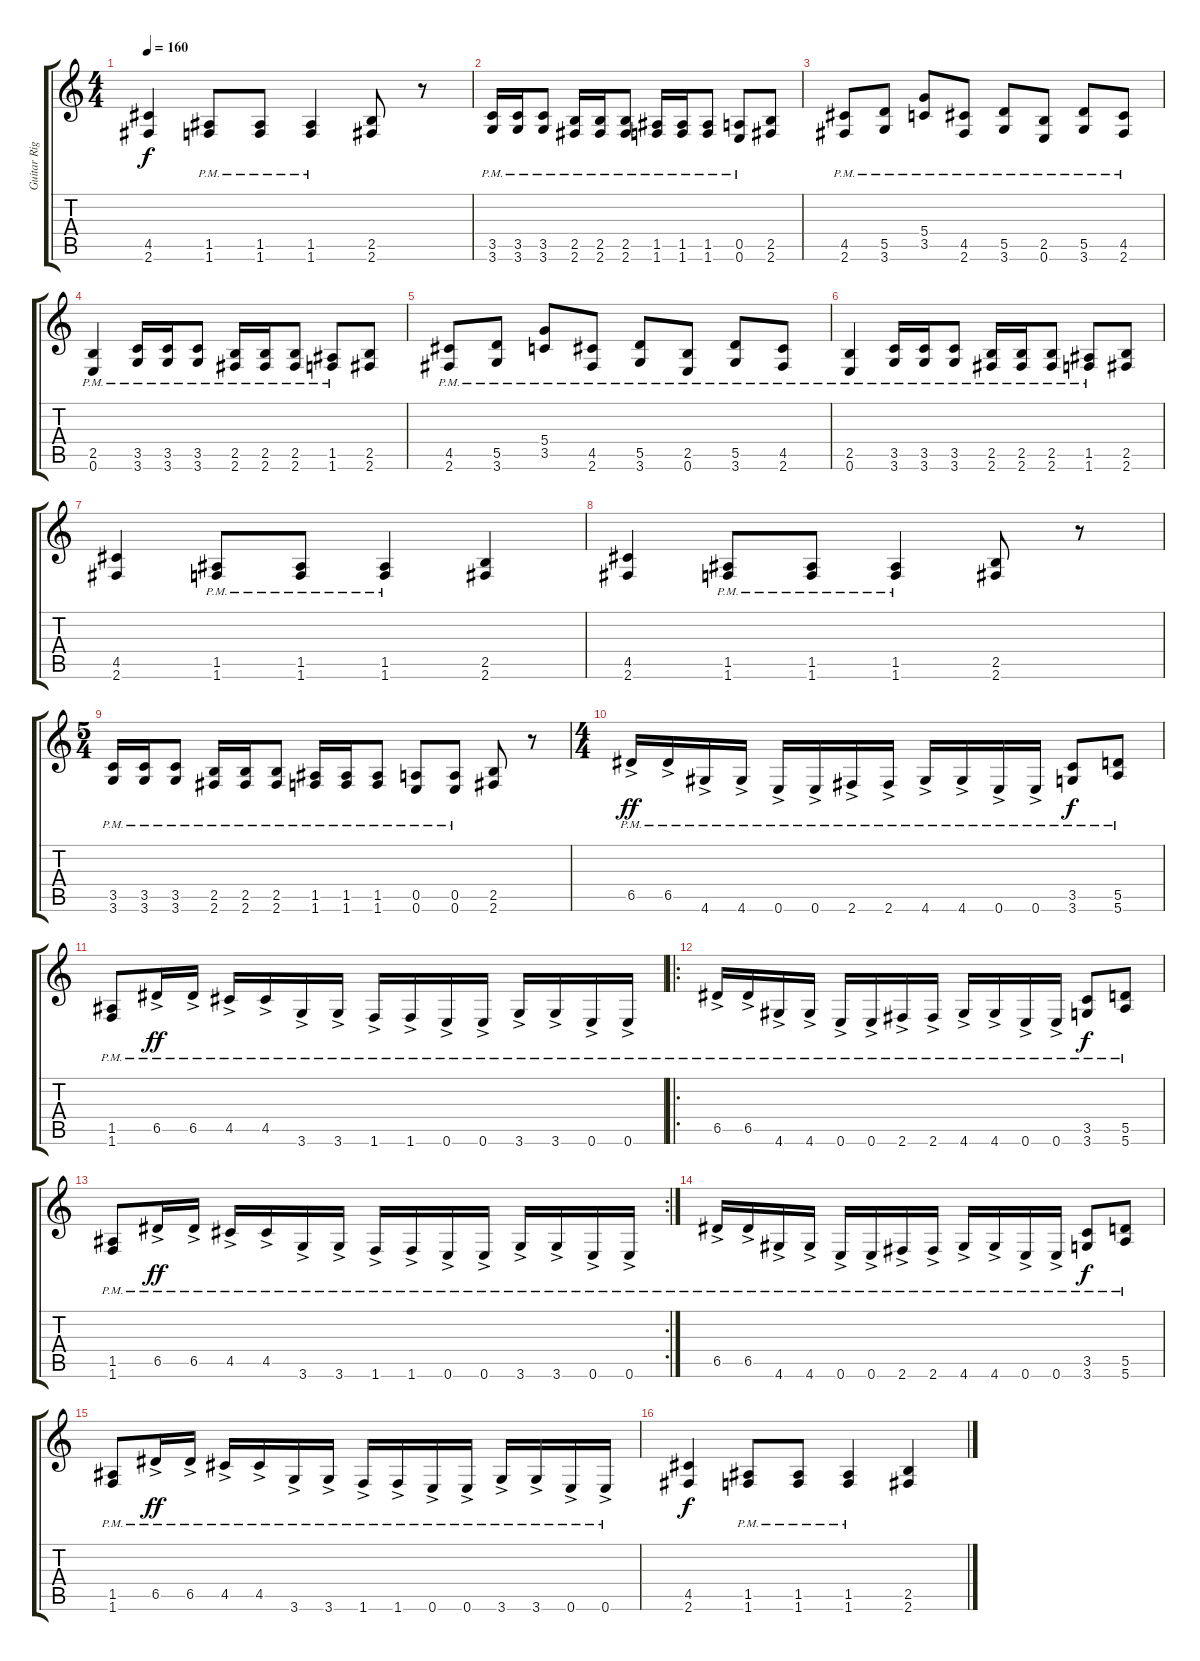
\track ("Guitar Right" "Guitar Rig") {instrument distortionguitar}
\staff {score tabs}
\tuning (E4 B3 G3 D3 A2 E2) {hide}
\ts (4 4)
\tempo 160
\clef g2
\ks c
(4.5 2.6).4{dy f} (1.5{pm} 1.6{pm}).8 (1.5{pm} 1.6{pm}).8 (1.5{pm} 1.6{pm}).4 (2.5 2.6).8 r.8 |
(3.5{pm} 3.6{pm}).16 (3.5{pm} 3.6{pm}).16 (3.5{pm} 3.6{pm}).8 (2.5{pm} 2.6{pm}).16 (2.5{pm} 2.6{pm}).16 (2.5{pm} 2.6{pm}).8 (1.5{pm} 1.6{pm}).16 (1.5{pm} 1.6{pm}).16 (1.5{pm} 1.6{pm}).8 (0.5{pm} 0.6{pm}).8 (2.5 2.6).8 |
(4.5{pm} 2.6{pm}).8 (5.5{pm} 3.6{pm}).8 (5.4{pm} 3.5{pm}).8 (4.5{pm} 2.6{pm}).8 (5.5{pm} 3.6{pm}).8 (2.5{pm} 0.6{pm}).8 (5.5{pm} 3.6{pm}).8 (4.5{pm} 2.6{pm}).8 |
(2.5{pm} 0.6{pm}).4 (3.5{pm} 3.6{pm}).16 (3.5{pm} 3.6{pm}).16 (3.5{pm} 3.6{pm}).8 (2.5{pm} 2.6{pm}).16 (2.5{pm} 2.6{pm}).16 (2.5{pm} 2.6{pm}).8 (1.5{pm} 1.6{pm}).8 (2.5 2.6).8 |
(4.5{pm} 2.6{pm}).8 (5.5{pm} 3.6{pm}).8 (5.4{pm} 3.5{pm}).8 (4.5{pm} 2.6{pm}).8 (5.5{pm} 3.6{pm}).8 (2.5{pm} 0.6{pm}).8 (5.5{pm} 3.6{pm}).8 (4.5{pm} 2.6{pm}).8 |
(2.5{pm} 0.6{pm}).4 (3.5{pm} 3.6{pm}).16 (3.5{pm} 3.6{pm}).16 (3.5{pm} 3.6{pm}).8 (2.5{pm} 2.6{pm}).16 (2.5{pm} 2.6{pm}).16 (2.5{pm} 2.6{pm}).8 (1.5{pm} 1.6{pm}).8 (2.5 2.6).8 |
(4.5 2.6).4 (1.5{pm} 1.6{pm}).8 (1.5{pm} 1.6{pm}).8 (1.5{pm} 1.6{pm}).4 (2.5 2.6).4 |
(4.5 2.6).4 (1.5{pm} 1.6{pm}).8 (1.5{pm} 1.6{pm}).8 (1.5{pm} 1.6{pm}).4 (2.5 2.6).8 r.8 |
\ts (5 4)
(3.5{pm} 3.6{pm}).16 (3.5{pm} 3.6{pm}).16 (3.5{pm} 3.6{pm}).8 (2.5{pm} 2.6{pm}).16 (2.5{pm} 2.6{pm}).16 (2.5{pm} 2.6{pm}).8 (1.5{pm} 1.6{pm}).16 (1.5{pm} 1.6{pm}).16 (1.5{pm} 1.6{pm}).8 (0.5{pm} 0.6{pm}).8 (0.5{pm} 0.6{pm}).8 (2.5 2.6).8 r.8 |
\ts (4 4)
6.5{ac pm}.16{dy ff} 6.5{ac pm}.16 4.6{ac pm}.16 4.6{ac pm}.16 0.6{ac pm}.16 0.6{ac pm}.16 2.6{ac pm}.16 2.6{ac pm}.16 4.6{ac pm}.16 4.6{ac pm}.16 0.6{ac pm}.16 0.6{ac pm}.16 (3.5{pm} 3.6{pm}).8{dy f} (5.5{pm} 5.6{pm}).8 |
(1.5{pm} 1.6{pm}).8 6.5{ac pm}.16{dy ff} 6.5{ac pm}.16 4.5{ac pm}.16 4.5{ac pm}.16 3.6{ac pm}.16 3.6{ac pm}.16 1.6{ac pm}.16 1.6{ac pm}.16 0.6{ac pm}.16 0.6{ac pm}.16 3.6{ac pm}.16 3.6{ac pm}.16 0.6{ac pm}.16 0.6{ac pm}.16 |
\ro
6.5{ac pm}.16 6.5{ac pm}.16 4.6{ac pm}.16 4.6{ac pm}.16 0.6{ac pm}.16 0.6{ac pm}.16 2.6{ac pm}.16 2.6{ac pm}.16 4.6{ac pm}.16 4.6{ac pm}.16 0.6{ac pm}.16 0.6{ac pm}.16 (3.5{pm} 3.6{pm}).8{dy f} (5.5{pm} 5.6{pm}).8 |
\rc 2
(1.5{pm} 1.6{pm}).8 6.5{ac pm}.16{dy ff} 6.5{ac pm}.16 4.5{ac pm}.16 4.5{ac pm}.16 3.6{ac pm}.16 3.6{ac pm}.16 1.6{ac pm}.16 1.6{ac pm}.16 0.6{ac pm}.16 0.6{ac pm}.16 3.6{ac pm}.16 3.6{ac pm}.16 0.6{ac pm}.16 0.6{ac pm}.16 |
6.5{ac pm}.16 6.5{ac pm}.16 4.6{ac pm}.16 4.6{ac pm}.16 0.6{ac pm}.16 0.6{ac pm}.16 2.6{ac pm}.16 2.6{ac pm}.16 4.6{ac pm}.16 4.6{ac pm}.16 0.6{ac pm}.16 0.6{ac pm}.16 (3.5{pm} 3.6{pm}).8{dy f} (5.5{pm} 5.6{pm}).8 |
(1.5{pm} 1.6{pm}).8 6.5{ac pm}.16{dy ff} 6.5{ac pm}.16 4.5{ac pm}.16 4.5{ac pm}.16 3.6{ac pm}.16 3.6{ac pm}.16 1.6{ac pm}.16 1.6{ac pm}.16 0.6{ac pm}.16 0.6{ac pm}.16 3.6{ac pm}.16 3.6{ac pm}.16 0.6{ac pm}.16 0.6{ac pm}.16 |
(4.5 2.6).4{dy f} (1.5{pm} 1.6{pm}).8 (1.5{pm} 1.6{pm}).8 (1.5{pm} 1.6{pm}).4 (2.5 2.6).4
